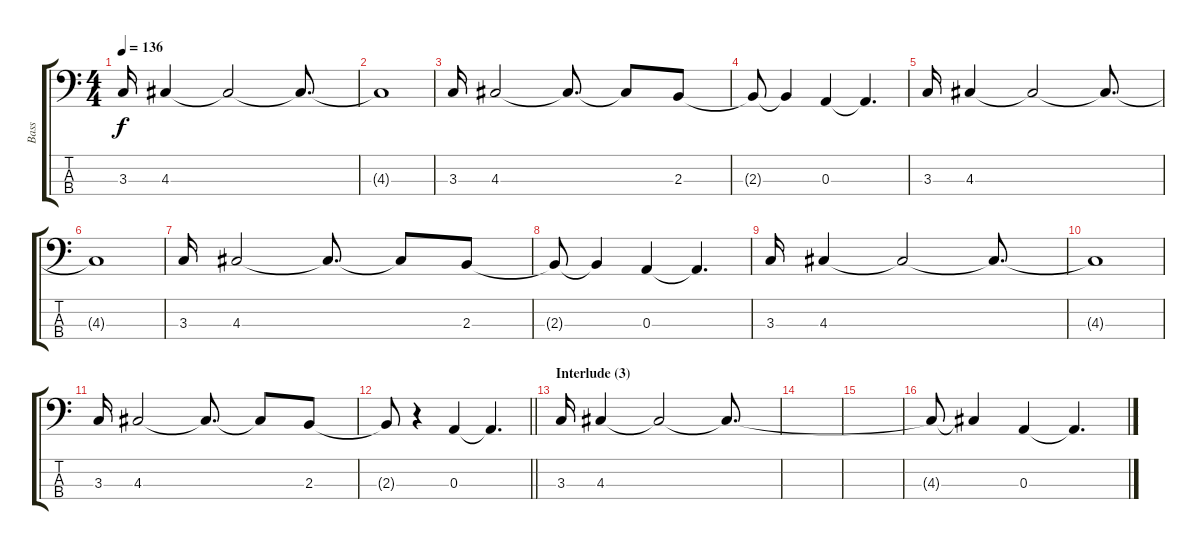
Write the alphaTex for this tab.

\track ("Bass" "Bass") {instrument electricbasspick}
\staff {score tabs}
\tuning (G2 D2 A1 E1) {hide}
\ts (4 4)
\tempo 136
\clef f4
\ks c
3.3.16{dy f} 4.3.4 4.3{t}.2 4.3{t}.8{d} |
4.3{t}.1 |
3.3.16 4.3.2 4.3{t}.8{d} 4.3{t}.8 2.3.8 |
2.3{t}.8 2.3{t}.4 0.3.4 0.3{t}.4{d} |
3.3.16 4.3.4 4.3{t}.2 4.3{t}.8{d} |
4.3{t}.1 |
3.3.16 4.3.2 4.3{t}.8{d} 4.3{t}.8 2.3.8 |
2.3{t}.8 2.3{t}.4 0.3.4 0.3{t}.4{d} |
3.3.16 4.3.4 4.3{t}.2 4.3{t}.8{d} |
4.3{t}.1 |
3.3.16 4.3.2 4.3{t}.8{d} 4.3{t}.8 2.3.8 |
\barLineRight lightlight
2.3{t}.8 r.4 0.3.4 0.3{t}.4{d} |
\section ("" "Interlude (3)")
3.3.16 4.3.4 4.3{t}.2 4.3{t}.8{d} |
|
|
4.3{t}.8 4.3{t}.4 0.3.4 0.3{t}.4{d}
